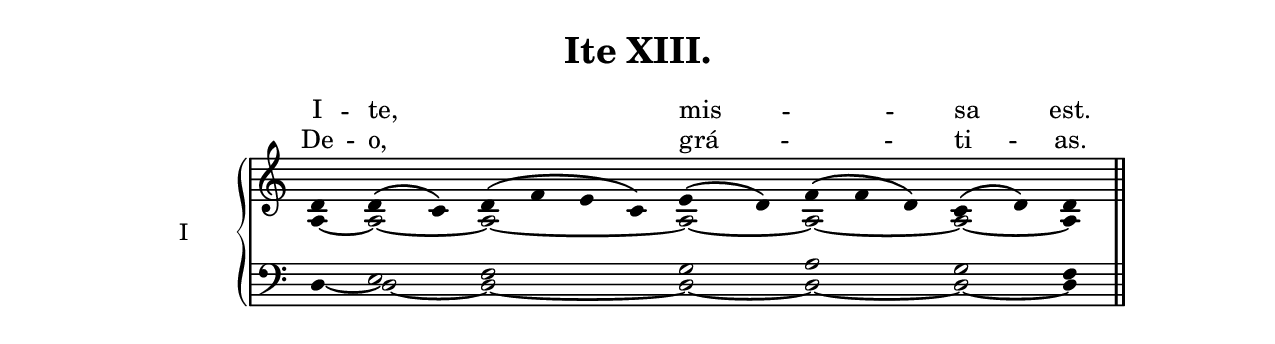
\version "2.18"
\include "gregorian.ly"
\include "noh2.ily"

%Page reference: page v.77
%(volume.page)

global = {
 \key d \dorian
 \cadenzaOn 
 \override Glissando #'thickness = #2.0
}

\header {
  title = \markup \center-column {"Ite XIII." \vspace #1 }
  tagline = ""
  composer = ""
}

\paper {
 #(include-special-characters)
  oddHeaderMarkup = \markup \fill-line {
    \line {}
    \center-column {
      \on-the-fly #first-page     " "
      \on-the-fly #not-first-page ""
    }
    \line { \on-the-fly #print-page-number-check-first \fromproperty #'page:page-number-string }
  }
  evenHeaderMarkup = \markup \fill-line {
    \line { \on-the-fly #print-page-number-check-first \fromproperty #'page:page-number-string }
    \center-column { "" }
    \line {}
  }
}

chantTextA = \lyricmode {
I -- te, _ mis -- _ sa est. }
chantTextB = \lyricmode {
De -- o, _ grá -- _ ti -- as. }

chantMusic = {
\tieDown   d'4 d'4 ( c'4) d'4 ( f'4 e'4 c'4) e'4 ( d'4) f'4 ( f'4 d'4) c'4 ( d'4) d'4 \finalis

}

altoMusic = {
a4 ~ a2 ~ a2*4/2 ~ a2 ~ a2*3/2 ~ a2 ~ a4 \finalis
}

tenorMusic = {
r4 e2 f2*4/2 g2 a2*3/2 g2 f4 \finalis
}

bassMusic = {
d4 ~ d2 ~ d2*4/2 ~ d2 ~ d2*3/2 ~ d2 ~ d4 \finalis
}

voiceLines = {
\voiceLineStyle


}

\score{
  <<
    \new GrandStaff <<
      \set GrandStaff.autoBeaming = ##f
      \set GrandStaff.instrumentName = \markup \center-column {
        "I"
      }
      \new Staff = up <<
        \new Voice = "chant" {
          \voiceOne \global \chantMusic
        }
        \new Voice {
          \voiceTwo \global \altoMusic
        }
      >>

      \new Staff = down <<
        \clef bass
        \new Voice {
          \voiceOne \global \tenorMusic
        }
        \new Voice {
          \voiceTwo \global \bassMusic
        }
	\new Voice {
        \voiceThree \global \voiceLines
        }
      >>
    >>
    \new Lyrics \lyricsto chant {
      \chantTextA
    }
    \new Lyrics \lyricsto chant {
      \chantTextB
    }
  >>
  \layout{
  }
  \midi{
    \tempo 4 = 125
  }
}
